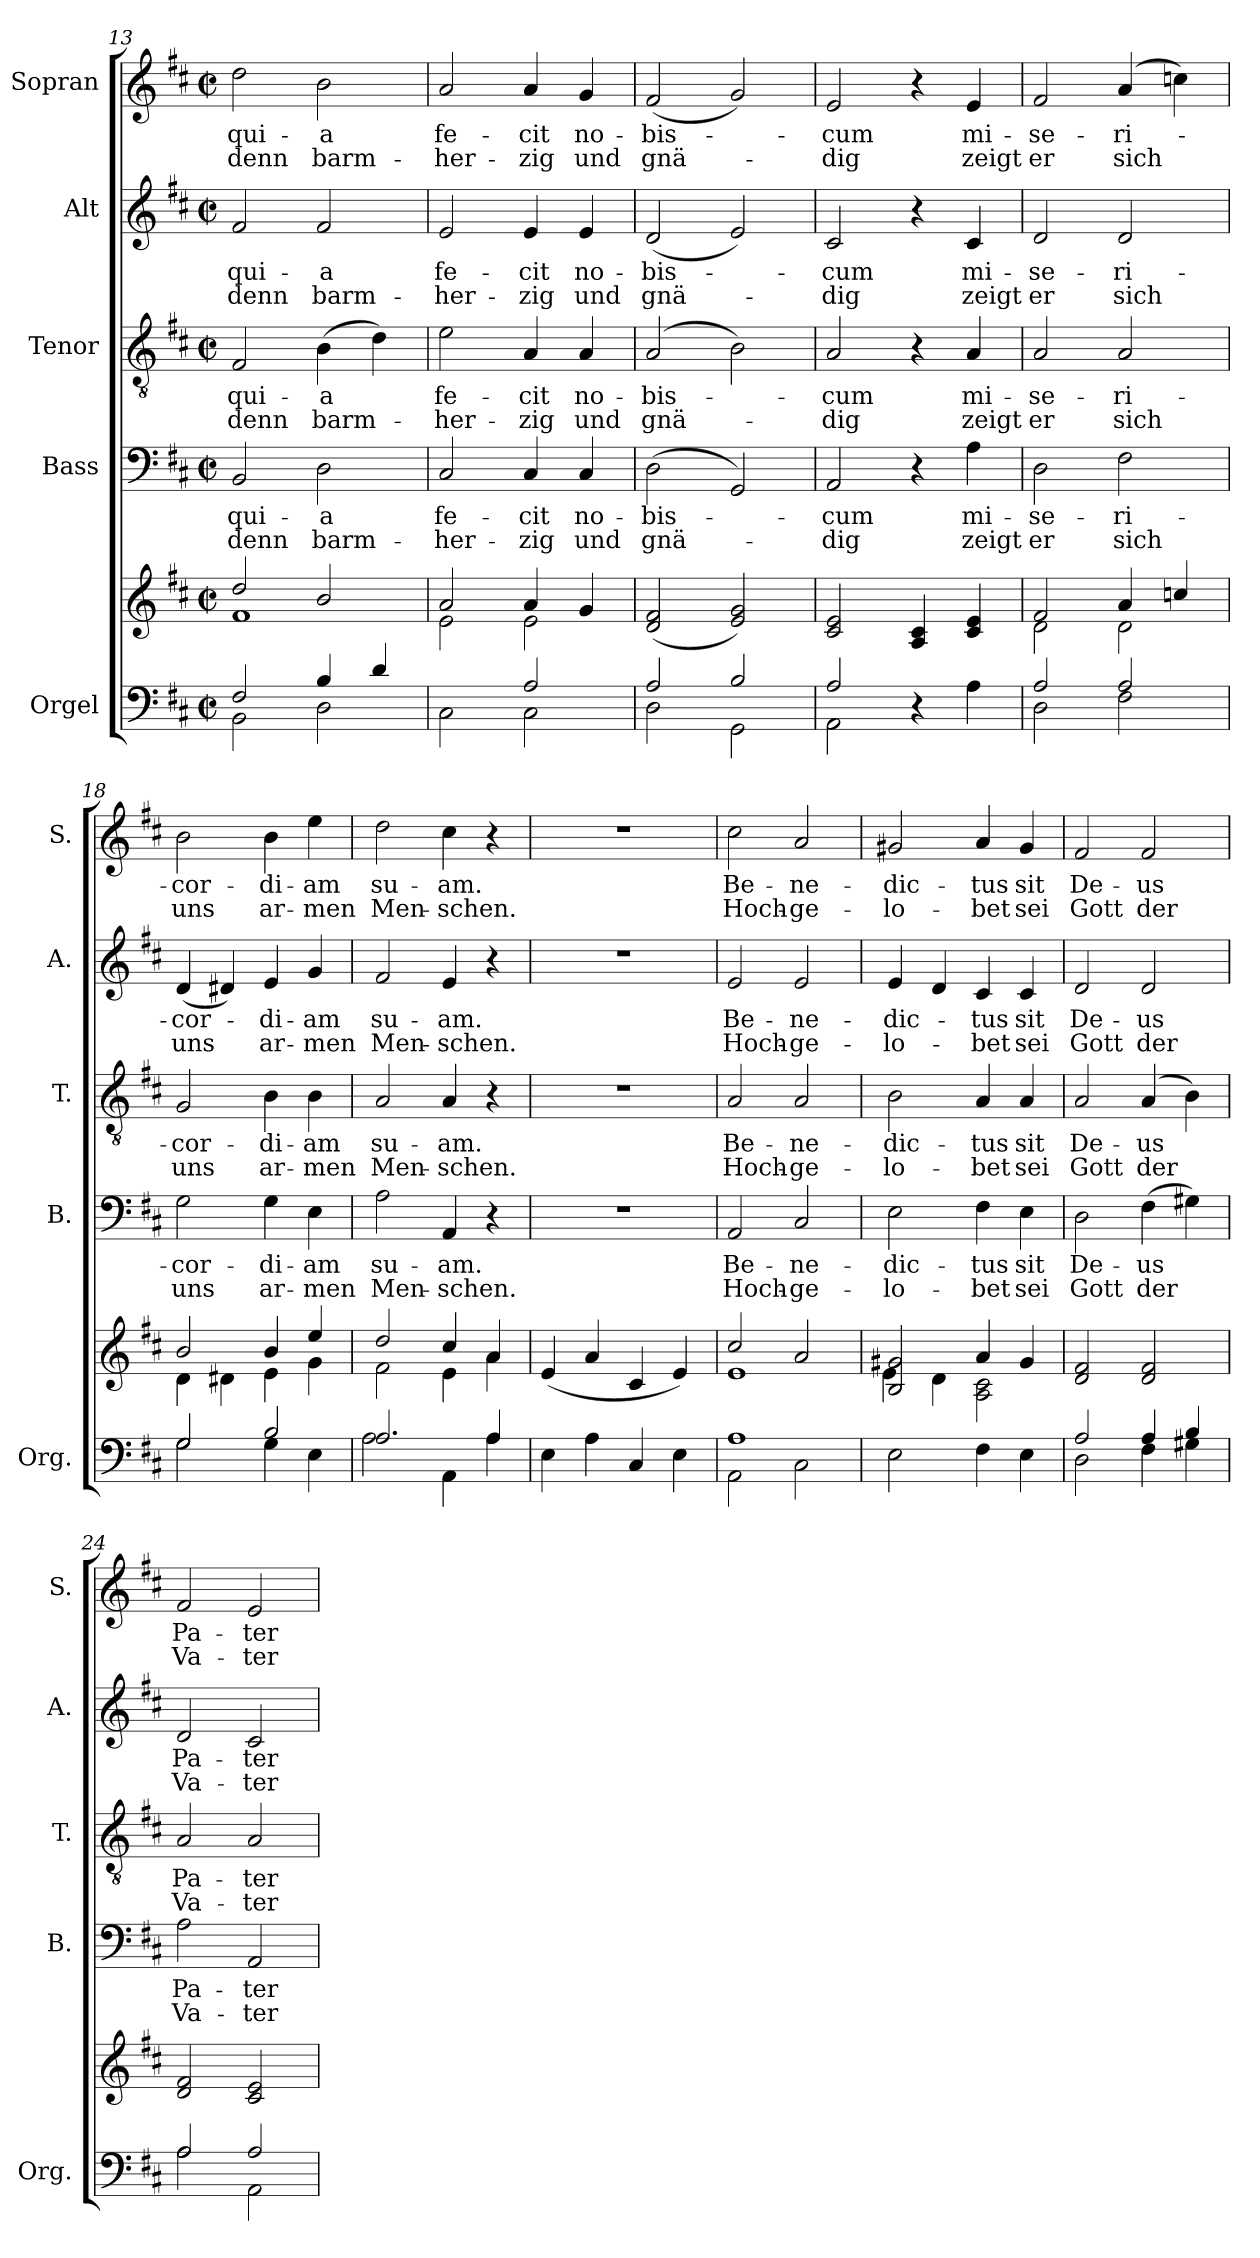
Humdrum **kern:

**kern	**kern	**kern	**text	**text	**kern	**text	**text	**kern	**text	**text	**kern	**text	**text
*part5	*part5	*part4	*part4	*part4	*part3	*part3	*part3	*part2	*part2	*part2	*part1	*part1	*part1
*staff6	*staff5	*staff4	*staff4	*staff4	*staff3	*staff3	*staff3	*staff2	*staff2	*staff2	*staff1	*staff1	*staff1
*I"Orgel	*	*I"Bass	*	*	*I"Tenor	*	*	*I"Alt	*	*	*I"Sopran	*	*
*I'Org.	*	*I'B.	*	*	*I'T.	*	*	*I'A.	*	*	*I'S.	*	*
*clefF4	*clefG2	*clefF4	*	*	*clefGv2	*	*	*clefG2	*	*	*clefG2	*	*
*k[f#c#]	*k[f#c#]	*k[f#c#]	*	*	*k[f#c#]	*	*	*k[f#c#]	*	*	*k[f#c#]	*	*
*D:	*D:	*D:	*	*	*D:	*	*	*D:	*	*	*D:	*	*
*M2/2	*M2/2	*M2/2	*	*	*M2/2	*	*	*M2/2	*	*	*M2/2	*	*
*met(c|)	*met(c|)	*met(c|)	*	*	*met(c|)	*	*	*met(c|)	*	*	*met(c|)	*	*
=13	=13	=13	=13	=13	=13	=13	=13	=13	=13	=13	=13	=13	=13
*^	*^	*	*	*	*	*	*	*	*	*	*	*	*
!	!	!	!	!	!LO:LY:b	!LO:LY:b	!	!LO:LY:b	!LO:LY:b	!	!LO:LY:b	!LO:LY:b	!	!LO:LY:b	!LO:LY:b
2F#/	2BB\	2dd/	1f#	2BB/	qui-	denn	2F#/	qui-	denn	2f#/	qui-	denn	2dd\	qui-	denn
!	!	!	!	!	!LO:LY:b	!LO:LY:b	!	!LO:LY:b	!LO:LY:b	!	!LO:LY:b	!LO:LY:b	!	!LO:LY:b	!LO:LY:b
4B/	2D\	2b/	.	2D\	-a	barm-	(>4B\	-a	barm-	2f#/	-a	barm-	2b\	-a	barm-
4d/	.	.	.	.	.	.	4d\)	.	.	.	.	.	.	.	.
=14	=14	=14	=14	=14	=14	=14	=14	=14	=14	=14	=14	=14	=14	=14	=14
!	!	!	!	!	!LO:LY:b	!LO:LY:b	!	!LO:LY:b	!LO:LY:b	!	!LO:LY:b	!LO:LY:b	!	!LO:LY:b	!LO:LY:b
2ryy	2C#\	2a/	2e\	2C#/	fe-	-her-	2e\	fe-	-her-	2e/	fe-	-her-	2a/	fe-	-her-
!	!	!	!	!	!LO:LY:b	!LO:LY:b	!	!LO:LY:b	!LO:LY:b	!	!LO:LY:b	!LO:LY:b	!	!LO:LY:b	!LO:LY:b
2A/	2C#\	4a/	2e\	4C#/	-cit	-zig	4A/	-cit	-zig	4e/	-cit	-zig	4a/	-cit	-zig
!	!	!	!	!	!LO:LY:b	!LO:LY:b	!	!LO:LY:b	!LO:LY:b	!	!LO:LY:b	!LO:LY:b	!	!LO:LY:b	!LO:LY:b
.	.	4g/	.	4C#/	no-	und	4A/	no-	und	4e/	no-	und	4g/	no-	und
*	*	*v	*v	*	*	*	*	*	*	*	*	*	*	*	*
=15	=15	=15	=15	=15	=15	=15	=15	=15	=15	=15	=15	=15	=15	=15
!	!	!	!	!LO:LY:b	!LO:LY:b	!	!LO:LY:b	!LO:LY:b	!	!LO:LY:b	!LO:LY:b	!	!LO:LY:b	!LO:LY:b
2A/	2D\	(2d/ 2f#/	(>2D\	-bis-	gnä-	(2A/	-bis-	gnä-	(<2d/	-bis-	gnä-	(<2f#/	-bis-	gnä-
2B/	2GG\	2e/ 2g/)	2GG/)	.	.	2B\)	.	.	2e/)	.	.	2g/)	.	.
=16	=16	=16	=16	=16	=16	=16	=16	=16	=16	=16	=16	=16	=16	=16
!	!	!	!	!LO:LY:b	!LO:LY:b	!	!LO:LY:b	!LO:LY:b	!	!LO:LY:b	!LO:LY:b	!	!LO:LY:b	!LO:LY:b
2A/	2AA\	2c#/ 2e/	2AA/	-cum	-dig	2A/	-cum	-dig	2c#/	-cum	-dig	2e/	-cum	-dig
2ryy	4r	4A/ 4c#/	4r	.	.	4r	.	.	4r	.	.	4r	.	.
!	!	!	!	!LO:LY:b	!LO:LY:b	!	!LO:LY:b	!LO:LY:b	!	!LO:LY:b	!LO:LY:b	!	!LO:LY:b	!LO:LY:b
.	4A\	4c#/ 4e/	4A\	mi-	zeigt	4A/	mi-	zeigt	4c#/	mi-	zeigt	4e/	mi-	zeigt
=17	=17	=17	=17	=17	=17	=17	=17	=17	=17	=17	=17	=17	=17	=17
*	*	*^	*	*	*	*	*	*	*	*	*	*	*	*
!	!	!	!	!	!LO:LY:b	!LO:LY:b	!	!LO:LY:b	!LO:LY:b	!	!LO:LY:b	!LO:LY:b	!	!LO:LY:b	!LO:LY:b
2A/	2D\	2f#/	2d\	2D\	-se-	er	2A/	-se-	er	2d/	-se-	er	2f#/	-se-	er
!	!	!	!	!	!LO:LY:b	!LO:LY:b	!	!LO:LY:b	!LO:LY:b	!	!LO:LY:b	!LO:LY:b	!	!LO:LY:b	!LO:LY:b
2A/	2F#\	4a/	2d\	2F#\	-ri-	sich	2A/	-ri-	sich	2d/	-ri-	sich	(4a/	-ri-	sich
.	.	4ccn/	.	.	.	.	.	.	.	.	.	.	4ccn\)	.	.
!!LO:PB:g=z
=18	=18	=18	=18	=18	=18	=18	=18	=18	=18	=18	=18	=18	=18	=18	=18
!	!	!	!	!	!LO:LY:b	!LO:LY:b	!	!LO:LY:b	!LO:LY:b	!	!LO:LY:b	!LO:LY:b	!	!LO:LY:b	!LO:LY:b
2G/	2G\	2b/	4d\	2G\	-cor-	uns	2G/	-cor-	uns	(<4d/	-cor-	uns	2b\	-cor-	uns
.	.	.	4d#X\	.	.	.	.	.	.	4d#X/)	.	.	.	.	.
!	!	!	!	!	!LO:LY:b	!LO:LY:b	!	!LO:LY:b	!LO:LY:b	!	!LO:LY:b	!LO:LY:b	!	!LO:LY:b	!LO:LY:b
2B/	4G\	4b/	4e\	4G\	-di-	ar-	4B\	-di-	ar-	4e/	-di-	ar-	4b\	-di-	ar-
!	!	!	!	!	!LO:LY:b	!LO:LY:b	!	!LO:LY:b	!LO:LY:b	!	!LO:LY:b	!LO:LY:b	!	!LO:LY:b	!LO:LY:b
.	4E\	4ee/	4g\	4E\	-am	-men	4B\	-am	-men	4g/	-am	-men	4ee\	-am	-men
=19	=19	=19	=19	=19	=19	=19	=19	=19	=19	=19	=19	=19	=19	=19	=19
!	!	!	!	!	!LO:LY:b	!LO:LY:b	!	!LO:LY:b	!LO:LY:b	!	!LO:LY:b	!LO:LY:b	!	!LO:LY:b	!LO:LY:b
2.A/	2A\	2dd/	2f#\	2A\	su-	Men-	2A/	su-	Men-	2f#/	su-	Men-	2dd\	su-	Men-
!	!	!	!	!	!LO:LY:b	!LO:LY:b	!	!LO:LY:b	!LO:LY:b	!	!LO:LY:b	!LO:LY:b	!	!LO:LY:b	!LO:LY:b
.	4AA\	4cc#/	4e\	4AA/	-am.	-schen.	4A/	-am.	-schen.	4e/	-am.	-schen.	4cc#\	-am.	-schen.
4A/	4A\	4a/	4a\	4r	.	.	4r	.	.	4r	.	.	4r	.	.
*v	*v	*	*	*	*	*	*	*	*	*	*	*	*	*	*
*	*v	*v	*	*	*	*	*	*	*	*	*	*	*	*
=20	=20	=20	=20	=20	=20	=20	=20	=20	=20	=20	=20	=20	=20
4E\	(<4e/	1r	.	.	1r	.	.	1r	.	.	1r	.	.
4A\	4a/	.	.	.	.	.	.	.	.	.	.	.	.
4C#/	4c#/	.	.	.	.	.	.	.	.	.	.	.	.
4E\	4e/)	.	.	.	.	.	.	.	.	.	.	.	.
=21	=21	=21	=21	=21	=21	=21	=21	=21	=21	=21	=21	=21	=21
*^	*^	*	*	*	*	*	*	*	*	*	*	*	*
!	!	!	!	!	!LO:LY:b	!LO:LY:b	!	!LO:LY:b	!LO:LY:b	!	!LO:LY:b	!LO:LY:b	!	!LO:LY:b	!LO:LY:b
1A	2AA\	2cc#/	1e	2AA/	Be-	Hoch-	2A/	Be-	Hoch-	2e/	Be-	Hoch-	2cc#\	Be-	Hoch-
!	!	!	!	!	!LO:LY:b	!LO:LY:b	!	!LO:LY:b	!LO:LY:b	!	!LO:LY:b	!LO:LY:b	!	!LO:LY:b	!LO:LY:b
.	2C#\	2a/	.	2C#/	-ne-	-ge-	2A/	-ne-	-ge-	2e/	-ne-	-ge-	2a/	-ne-	-ge-
=22	=22	=22	=22	=22	=22	=22	=22	=22	=22	=22	=22	=22	=22	=22	=22
!	!	!	!	!	!LO:LY:b	!LO:LY:b	!	!LO:LY:b	!LO:LY:b	!	!LO:LY:b	!LO:LY:b	!	!LO:LY:b	!LO:LY:b
*v	*v	*	*	*	*	*	*	*	*	*	*	*	*	*	*
2E\	2B/ 2g#X/	4e\	2E\	-dic-	-lo-	2B\	-dic-	-lo-	4e/	-dic-	-lo-	2g#X/	-dic-	-lo-
.	.	4d\	.	.	.	.	.	.	4d/	.	.	.	.	.
!	!	!	!	!LO:LY:b	!LO:LY:b	!	!LO:LY:b	!LO:LY:b	!	!LO:LY:b	!LO:LY:b	!	!LO:LY:b	!LO:LY:b
4F#\	4a/	2A\ 2c#\	4F#\	-tus	-bet	4A/	-tus	-bet	4c#/	-tus	-bet	4a/	-tus	-bet
!	!	!	!	!LO:LY:b	!LO:LY:b	!	!LO:LY:b	!LO:LY:b	!	!LO:LY:b	!LO:LY:b	!	!LO:LY:b	!LO:LY:b
4E\	4g#/	.	4E\	sit	sei	4A/	sit	sei	4c#/	sit	sei	4g#/	sit	sei
*	*v	*v	*	*	*	*	*	*	*	*	*	*	*	*
=23	=23	=23	=23	=23	=23	=23	=23	=23	=23	=23	=23	=23	=23
*^	*	*	*	*	*	*	*	*	*	*	*	*	*
!	!	!	!	!LO:LY:b	!LO:LY:b	!	!LO:LY:b	!LO:LY:b	!	!LO:LY:b	!LO:LY:b	!	!LO:LY:b	!LO:LY:b
2A/	2D\	2d/ 2f#/	2D\	De-	Gott	2A/	De-	Gott	2d/	De-	Gott	2f#/	De-	Gott
!	!	!	!	!LO:LY:b	!LO:LY:b	!	!LO:LY:b	!LO:LY:b	!	!LO:LY:b	!LO:LY:b	!	!LO:LY:b	!LO:LY:b
4A/	4F#\	2d/ 2f#/	(>4F#\	-us	der	(4A/	-us	der	2d/	-us	der	2f#/	-us	der
4B/	4G#X\	.	4G#X\)	.	.	4B\)	.	.	.	.	.	.	.	.
!!LO:LB:g=z
=24	=24	=24	=24	=24	=24	=24	=24	=24	=24	=24	=24	=24	=24	=24
!	!	!	!	!LO:LY:b	!LO:LY:b	!	!LO:LY:b	!LO:LY:b	!	!LO:LY:b	!LO:LY:b	!	!LO:LY:b	!LO:LY:b
2A/	2A\	2d/ 2f#/	2A\	Pa-	Va-	2A/	Pa-	Va-	2d/	Pa-	Va-	2f#/	Pa-	Va-
!	!	!	!	!LO:LY:b	!LO:LY:b	!	!LO:LY:b	!LO:LY:b	!	!LO:LY:b	!LO:LY:b	!	!LO:LY:b	!LO:LY:b
2A/	2AA\	2c#/ 2e/	2AA/	-ter	-ter	2A/	-ter	-ter	2c#/	-ter	-ter	2e/	-ter	-ter
*v	*v	*	*	*	*	*	*	*	*	*	*	*	*	*
=	=	=	=	=	=	=	=	=	=	=	=	=	=
*-	*-	*-	*-	*-	*-	*-	*-	*-	*-	*-	*-	*-	*-
